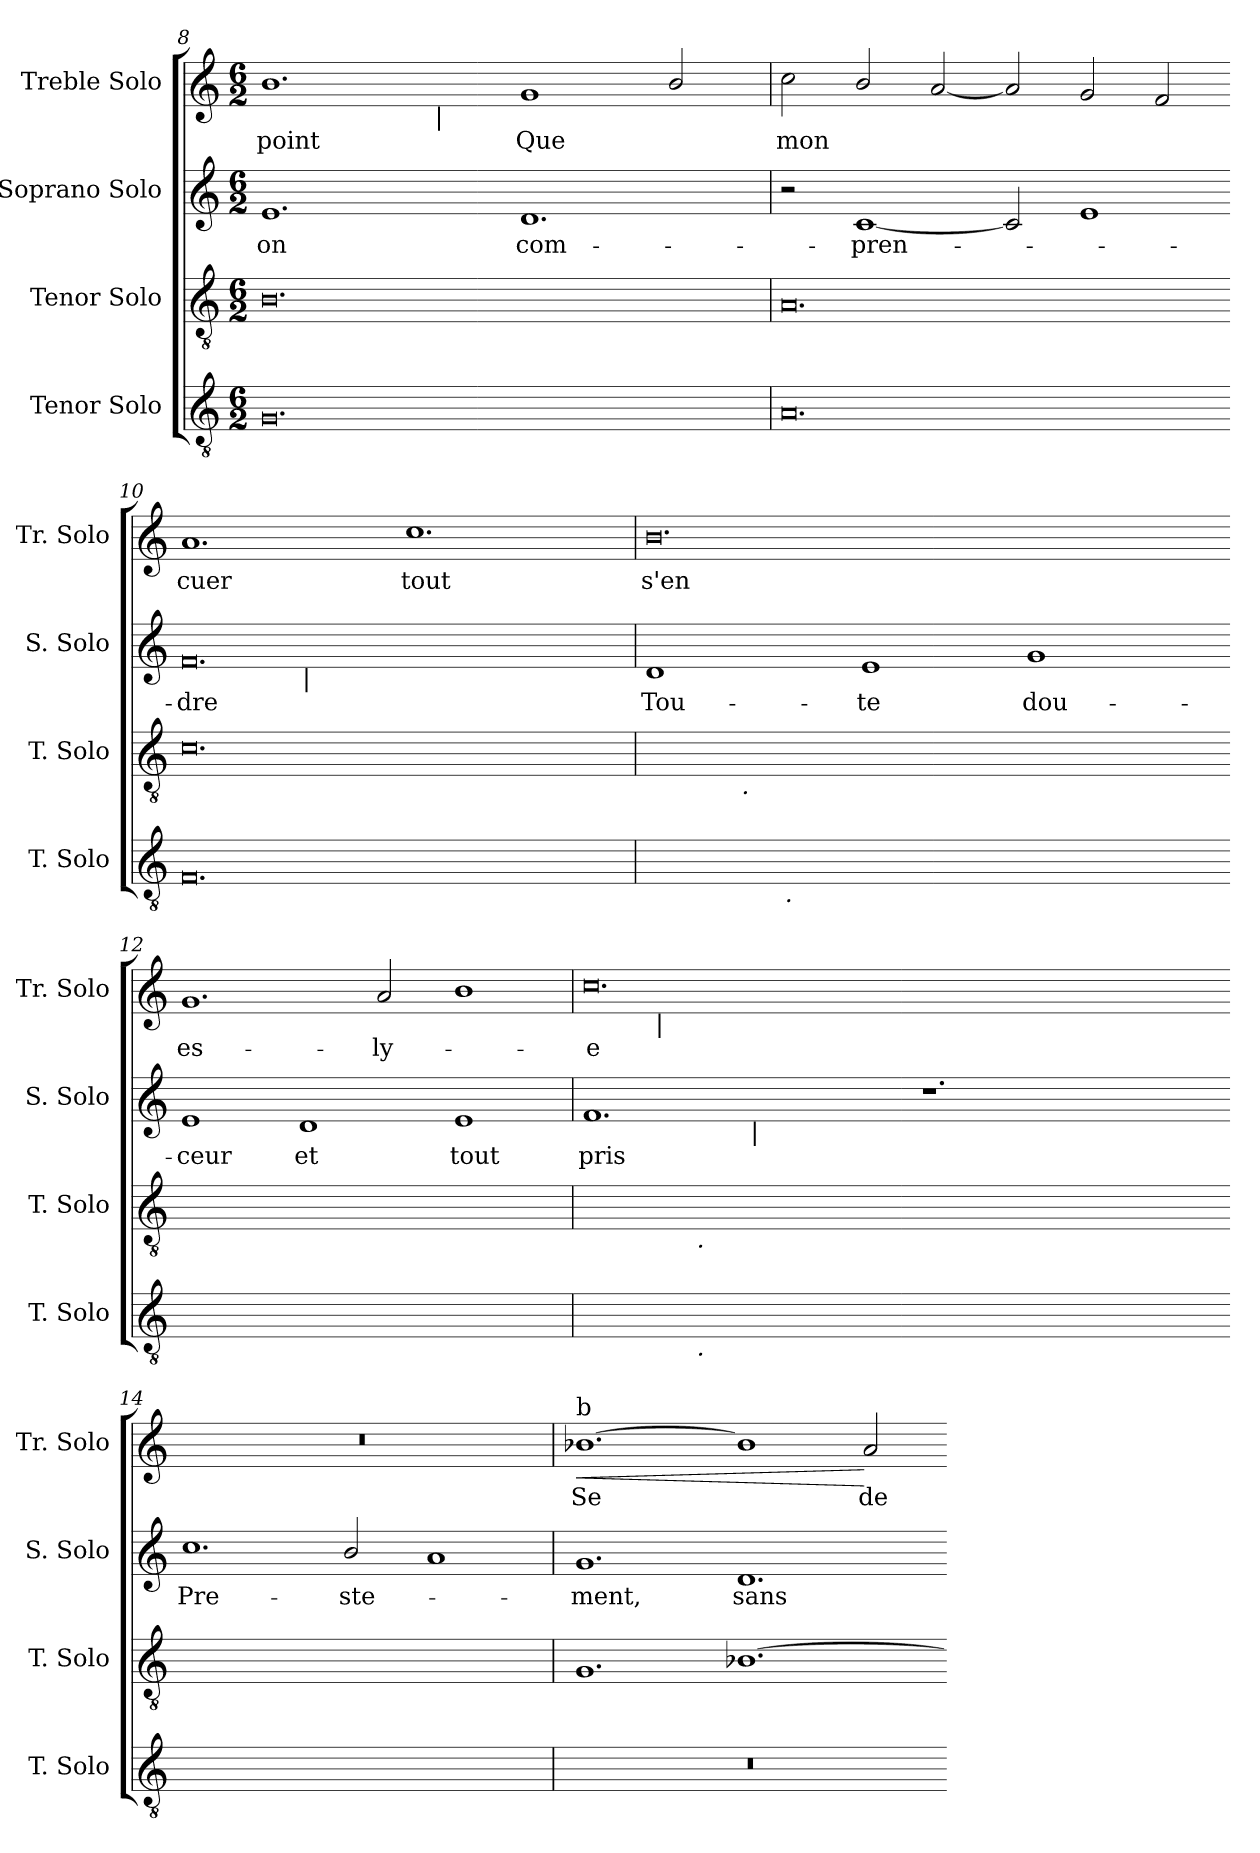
**kern	**kern	**kern	**text	**kern	**text	**dynam
*part4	*part3	*part2	*part2	*part1	*part1	*part1
*staff4	*staff3	*staff2	*staff2	*staff1	*staff1	*staff1
*I"Tenor Solo	*I"Tenor Solo	*I"Soprano Solo	*	*I"Treble Solo	*	*
*I'T. Solo	*I'T. Solo	*I'S. Solo	*	*I'Tr. Solo	*	*
*clefGv2	*clefGv2	*clefG2	*	*clefG2	*	*
*ITrd7c12	*ITrd7c12	*	*	*	*	*
*k[]	*k[]	*k[]	*	*k[]	*	*
*C:	*C:	*C:	*	*C:	*	*
*M6/2	*M6/2	*M6/2	*	*M6/2	*	*
=8	=8	=8	=8	=8	=8	=8
!	!	!	!LO:LY:b:color=#000000	!	!	!
!	!	!	!	!	!LO:LY:b:color=#000000	!
*	*	*	*	*^	*	*
0.GGi	0.BBi	1.ei	on	1.bi	2ryy	point	.
.	.	.	.	.	4ryy	.	.
.	.	.	.	.	16ryy	.	.
.	.	.	.	.	32ryy	.	.
.	.	.	.	.	64ryy	.	.
.	.	.	.	.	256.ryy	.	.
!	!	!	!	!	!LO:TX:b:i:t=|	!	!
.	.	.	.	.	1ryy	.	.
!	!	!	!LO:LY:b:color=#000000	!	!	!	!
!	!	!	!	!	!	!LO:LY:b:color=#000000	!
.	.	1.di	com-	1gi	.	Que	.
.	.	.	.	.	1ryy	.	.
.	.	.	.	2bi/	.	.	.
.	.	.	.	.	8ryy	.	.
.	.	.	.	.	128ryy	.	.
.	.	.	.	.	512ryy	.	.
*	*	*	*	*v	*v	*	*
=9	=9	=9	=9	=9	=9	=9
*	*	*	*	*^	*	*
!	!	!	!	!	!	!LO:LY:b:color=#000000	!
*	*	*	*	*v	*v	*	*
0.AAi	0.AAi	2r	.	2cci\	mon	.
!	!	!	!LO:LY:b:color=#000000	!	!	!
.	.	[<1ci	-pren-	2bi/	.	.
.	.	.	.	[<2ai/	.	.
.	.	2ci/]	.	2ai/]	.	.
.	.	1ei	.	2gi/	.	.
.	.	.	.	2fi/	.	.
=10-	=10-	=10-	=10-	=10-	=10-	=10-
!	!	!	!LO:LY:b:color=#000000	!	!	!
!	!	!	!	!	!LO:LY:b:color=#000000	!
*	*	*^	*	*	*	*
0.FFi	0.Ci	0.fi	2ryy	-dre	1.ai	cuer	.
.	.	.	16ryy	.	.	.	.
.	.	.	32ryy	.	.	.	.
.	.	.	64ryy	.	.	.	.
.	.	.	256ryy	.	.	.	.
!	!	!	!LO:TX:b:i:t=|	!	!	!	!
.	.	.	1ryy	.	.	.	.
!	!	!	!	!	!	!LO:LY:b:color=#000000	!
.	.	.	.	.	1.cci	tout	.
.	.	.	1ryy	.	.	.	.
.	.	.	4ryy	.	.	.	.
.	.	.	8ryy	.	.	.	.
.	.	.	128.ryy	.	.	.	.
*	*	*v	*v	*	*	*	*
=11	=11	=11	=11	=11	=11	=11
*	*	*^	*	*	*	*
!	!	!	!	!LO:LY:b:color=#000000	!	!	!
*	*	*v	*v	*	*	*	*
*	*	*^	*	*	*	*
!	!	!	!	!	!	!LO:LY:b:color=#000000	!
*^	*^	*v	*v	*	*	*	*
[<0.GGiyy	4ryy	[<0.BBiyy	4ryy	1di	Tou-	0.bi	s'en	.
.	8ryy	.	16ryy	.	.	.	.	.
.	.	.	32ryy	.	.	.	.	.
.	.	.	64ryy	.	.	.	.	.
.	.	.	256ryy	.	.	.	.	.
!	!	!	!LO:TX:b:i:t=.	!	!	!	!	!
.	.	.	1ryy	.	.	.	.	.
.	16ryy	.	.	.	.	.	.	.
.	64ryy	.	.	.	.	.	.	.
.	256..ryy	.	.	.	.	.	.	.
!	!LO:TX:b:i:t=.	!	!	!	!	!	!	!
.	1ryy	.	.	.	.	.	.	.
!	!	!	!	!	!LO:LY:b:color=#000000	!	!	!
.	.	.	.	1ei	-te	.	.	.
.	.	.	1ryy	.	.	.	.	.
.	1ryy	.	.	.	.	.	.	.
!	!	!	!	!	!LO:LY:b:color=#000000	!	!	!
.	.	.	.	1gi	dou-	.	.	.
.	.	.	2ryy	.	.	.	.	.
.	2ryy	.	.	.	.	.	.	.
.	.	.	8ryy	.	.	.	.	.
.	32ryy	.	.	.	.	.	.	.
.	.	.	128.ryy	.	.	.	.	.
.	128ryy	.	.	.	.	.	.	.
.	1024ryy	.	.	.	.	.	.	.
*v	*v	*	*	*	*	*	*	*
*	*v	*v	*	*	*	*	*
=12-	=12-	=12-	=12-	=12-	=12-	=12-
*^	*^	*	*	*	*	*
!	!	!	!	!	!LO:LY:b:color=#000000	!	!	!
*v	*v	*	*	*	*	*	*	*
*	*v	*v	*	*	*	*	*
*^	*^	*	*	*	*	*
!	!	!	!	!	!	!	!LO:LY:b:color=#000000	!
*v	*v	*	*	*	*	*	*	*
*	*v	*v	*	*	*	*	*
0.GGiyy]	0.BBiyy]	1ei	-ceur	1.gi	es-	.
!	!	!	!LO:LY:b:color=#000000	!	!	!
.	.	1di	et	.	.	.
!	!	!	!	!	!LO:LY:b:color=#000000	!
.	.	.	.	2ai/	-ly-	.
!	!	!	!LO:LY:b:color=#000000	!	!	!
.	.	1ei	tout	1bi	.	.
!!LO:LB:g=z
=13	=13	=13	=13	=13	=13	=13
!	!	!	!LO:LY:b:color=#000000	!	!	!
!	!	!	!	!	!LO:LY:b:color=#000000	!
*^	*^	*^	*	*^	*	*
[<0.FFiyy	4ryy	[>0.Ciyy	4ryy	1.fi	4ryy	pris	0.cci	4ryy	-e	.
.	16ryy	.	16ryy	.	8ryy	.	.	64ryy	.	.
.	.	.	.	.	.	.	.	128ryy	.	.
.	.	.	.	.	.	.	.	256ryy	.	.
.	.	.	.	.	.	.	.	1024ryy	.	.
!	!	!	!	!	!	!	!	!LO:TX:b:i:t=|	!	!
.	.	.	.	.	.	.	.	1ryy	.	.
.	32ryy	.	32ryy	.	.	.	.	.	.	.
.	64ryy	.	64ryy	.	.	.	.	.	.	.
.	512ryy	.	512ryy	.	.	.	.	.	.	.
!	!	!	!LO:TX:b:i:t=.	!	!	!	!	!	!	!
!	!LO:TX:b:i:t=.	!	!	!	!	!	!	!	!	!
.	1ryy	.	1ryy	.	.	.	.	.	.	.
.	.	.	.	.	16ryy	.	.	.	.	.
.	.	.	.	.	32ryy	.	.	.	.	.
.	.	.	.	.	128..ryy	.	.	.	.	.
!	!	!	!	!	!LO:TX:b:i:t=|	!	!	!	!	!
.	.	.	.	.	1ryy	.	.	.	.	.
.	.	.	.	.	.	.	.	1ryy	.	.
.	1ryy	.	1ryy	.	.	.	.	.	.	.
.	.	.	.	.	1ryy	.	.	.	.	.
.	.	.	.	1.r	.	.	.	.	.	.
.	.	.	.	.	.	.	.	2ryy	.	.
.	2ryy	.	2ryy	.	.	.	.	.	.	.
.	.	.	.	.	2ryy	.	.	.	.	.
.	.	.	.	.	.	.	.	8ryy	.	.
.	8ryy	.	8ryy	.	.	.	.	.	.	.
.	.	.	.	.	.	.	.	16ryy	.	.
.	.	.	.	.	.	.	.	32ryy	.	.
.	.	.	.	.	64ryy	.	.	.	.	.
.	128..ryy	.	128..ryy	.	.	.	.	.	.	.
.	.	.	.	.	.	.	.	512.ryy	.	.
.	.	.	.	.	512ryy	.	.	.	.	.
*v	*v	*	*	*v	*v	*	*v	*v	*	*
*	*v	*v	*	*	*	*	*
=14-	=14-	=14-	=14-	=14-	=14-	=14-
*^	*^	*^	*	*^	*	*
!	!	!	!	!	!	!LO:LY:b:color=#000000	!LO:N:vis=1	!	!	!
*v	*v	*	*	*v	*v	*	*v	*v	*	*
*	*v	*v	*	*	*	*	*
0.FFiyy]	0.Ciyy]	1.cci	Pre-	0.r	.	.
!	!	!	!LO:LY:b:color=#000000	!	!	!
.	.	2bi/	-ste-	.	.	.
.	.	1ai	.	.	.	.
=15	=15	=15	=15	=15	=15	=15
!LO:N:vis=1	!	!	!	!	!	!
!	!	!	!LO:LY:b:color=#000000	!	!	!
!	!	!	!	!LO:TX:a:t=b	!	!
!	!	!	!	!	!LO:LY:b:color=#000000	!LO:HP:b
!	!	!	!	!	!	!LO:HP:n=1:b
0.r	1.GGi	1.gi	-ment,	[<1.b-i	Se	< <
!	!	!	!LO:LY:b:color=#000000	!	!	!
.	[<1.BB-Xi	1.di	sans	1b-i]	.	.
!	!	!	!	!	!LO:LY:b:color=#000000	!
.	.	.	.	2ai/	de-	[
.	.	.	.	.	.	[
=-	=-	=-	=-	=-	=-	=-
*-	*-	*-	*-	*-	*-	*-
